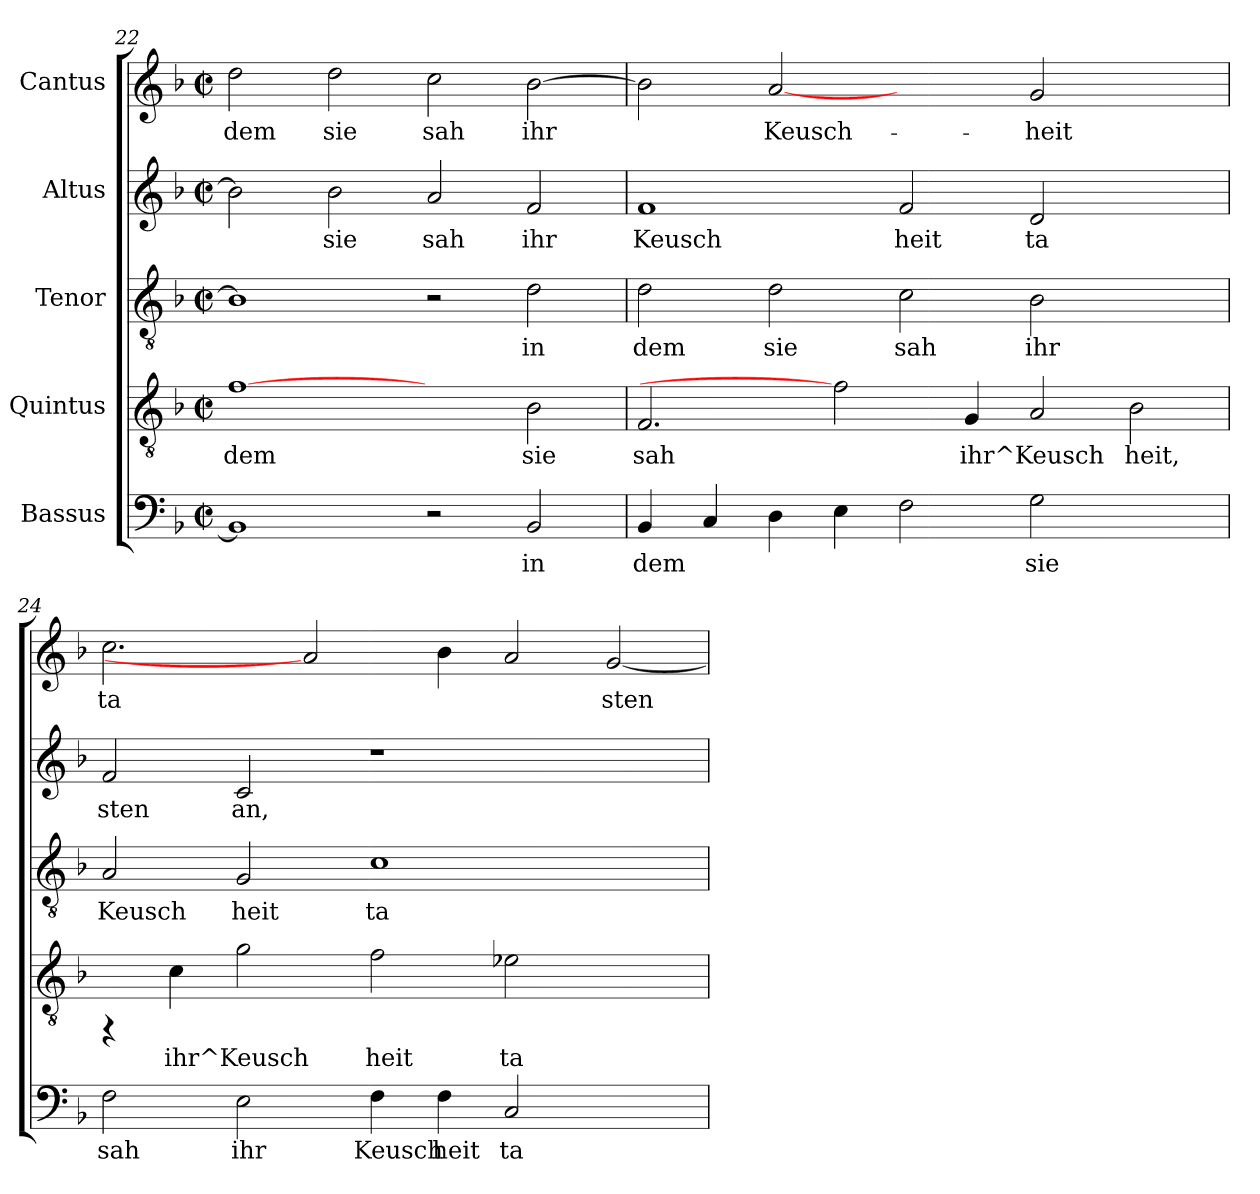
**kern	**text	**kern	**text	**kern	**text	**kern	**text	**kern	**text
*part5	*part5	*part4	*part4	*part3	*part3	*part2	*part2	*part1	*part1
*staff5	*staff5	*staff4	*staff4	*staff3	*staff3	*staff2	*staff2	*staff1	*staff1
*I"Bassus	*	*I"Quintus	*	*I"Tenor	*	*I"Altus	*	*I"Cantus	*
*clefF4	*	*clefGv2	*	*clefGv2	*	*clefG2	*	*clefG2	*
*k[b-]	*	*k[b-]	*	*k[b-]	*	*k[b-]	*	*k[b-]	*
*F:	*	*F:	*	*F:	*	*F:	*	*F:	*
*M2/2	*	*M2/2	*	*M2/2	*	*M2/2	*	*M2/2	*
*met(c|)	*	*met(c|)	*	*met(c|)	*	*met(c|)	*	*met(c|)	*
=22	=22	=22	=22	=22	=22	=22	=22	=22	=22
!	!LO:LY:b:cj	!	!LO:LY:b:cj	!	!LO:LY:b:cj	!	!LO:LY:b:cj	!	!LO:LY:b:cj
1BB-]	.	[1f	dem	1B-]	.	2b-\]	.	2dd\	dem
!	!	!	!	!	!	!	!LO:LY:b:cj	!	!LO:LY:b:cj
.	.	.	.	.	.	2b-\	sie	2dd\	sie
!	!	!	!	!	!	!	!LO:LY:b:cj	!	!LO:LY:b:cj
2r	.	2ryy	.	2r	.	2a/	sah	2cc\	sah
!	!LO:LY:b:cj	!	!LO:LY:b:cj	!	!LO:LY:b:cj	!	!LO:LY:b:cj	!	!LO:LY:b:cj
2BB-/	in	2B-\	sie	2d\	in	2f/	ihr	[<2b-\	ihr
!!LO:PB:g=z
=23	=23	=23	=23	=23	=23	=23	=23	=23	=23
!	!LO:LY:b:cj	!	!LO:LY:b:cj	!	!LO:LY:b:cj	!	!LO:LY:b:cj	!	!LO:LY:b:cj
4BB-/	dem	2.F/	sah	2d\	dem	1f	Keusch	2b-\]	.
!	!LO:LY:b:cj	!	!	!	!	!	!	!	!
4C/	.	.	.	.	.	.	.	.	.
!	!LO:LY:b:cj	!	!	!	!LO:LY:b:cj	!	!	!	!LO:LY:b:cj
4D\	.	.	.	2d\	sie	.	.	[2a	Keusch-
!	!LO:LY:b:cj	!	!	!	!	!	!	!	!
4E\	.	2f]	.	.	.	.	.	.	.
!	!LO:LY:b:cj	!	!	!	!LO:LY:b:cj	!	!LO:LY:b:cj	!	!
2F\	.	.	.	2c\	sah	2f/	heit	2ryy	.
!	!	!	!LO:LY:b:cj	!	!	!	!	!	!
.	.	4G/	ihr^Keusch-	.	.	.	.	.	.
!	!LO:LY:b:cj	!	!LO:LY:b:cj	!	!LO:LY:b:cj	!	!LO:LY:b:cj	!	!LO:LY:b:cj
2G\	sie	2A/	--	2B-\	ihr	2d/	ta	2g/	-heit
!	!	!	!LO:LY:b:cj	!	!	!	!	!	!
2ryy	.	2B-\	-heit,	2ryy	.	2ryy	.	2ryy	.
=24	=24	=24	=24	=24	=24	=24	=24	=24	=24
!	!LO:LY:b:cj	!	!	!	!LO:LY:b:cj	!	!LO:LY:b:cj	!	!LO:LY:b:cj
2F\	sah	4rFF	.	2A/	Keusch	2f/	sten	2.cc\	ta-
!	!	!	!LO:LY:b:cj	!	!	!	!	!	!
.	.	4c\	ihr^Keusch-	.	.	.	.	.	.
!	!LO:LY:b:cj	!	!LO:LY:b:cj	!	!LO:LY:b:cj	!	!LO:LY:b:cj	!	!
2E\	ihr	2g\	--	2G/	heit	2c/	an,	.	.
.	.	.	.	.	.	.	.	2a]	.
!	!LO:LY:b:cj	!	!LO:LY:b:cj	!	!LO:LY:b:cj	!	!	!	!
4F\	Keusch	2f\	-heit	1c	ta	1r	.	.	.
!	!LO:LY:b:cj	!	!	!	!	!	!	!	!LO:LY:b:cj
4F\	heit	.	.	.	.	.	.	4b-\	--
!	!LO:LY:b:cj	!	!LO:LY:b:cj	!	!	!	!	!	!LO:LY:b:cj
2C/	ta	2e-X\	ta-	.	.	.	.	2a/	--
!	!	!	!	!	!	!	!	!	!LO:LY:b:cj
2ryy	.	2ryy	.	2ryy	.	2ryy	.	[<2g/	-sten
=	=	=	=	=	=	=	=	=	=
*-	*-	*-	*-	*-	*-	*-	*-	*-	*-
